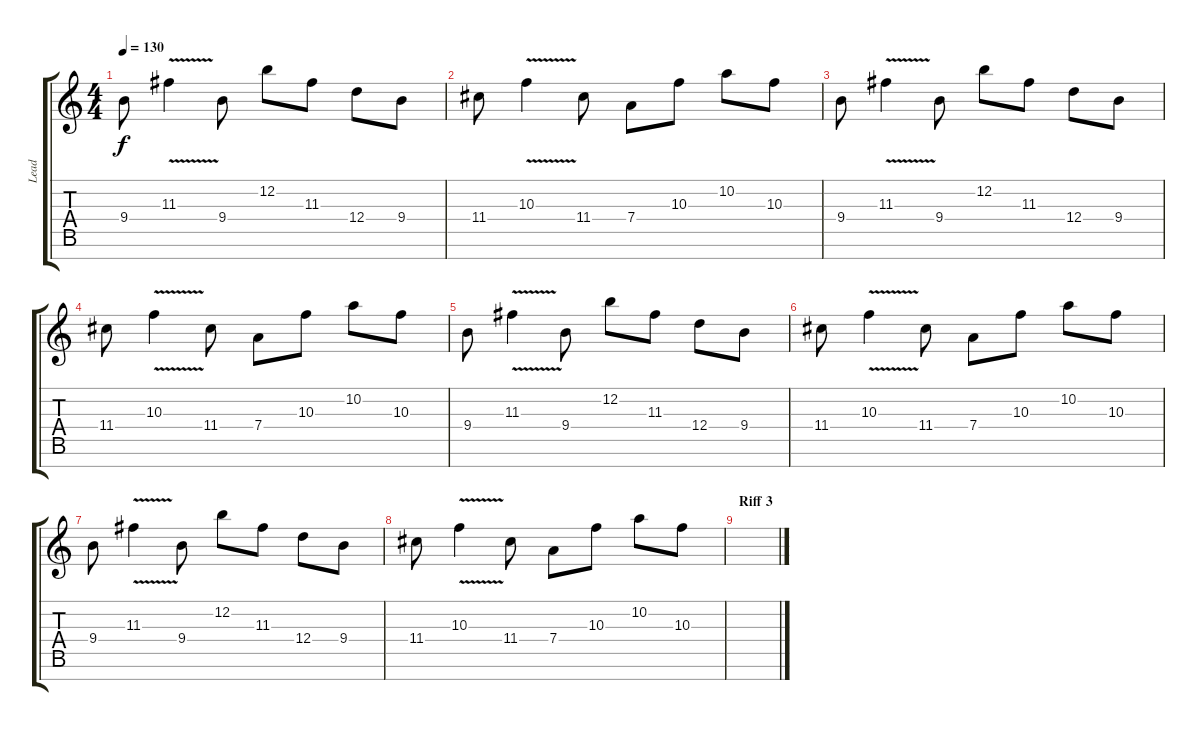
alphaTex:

\track ("Lead" "Lead") {instrument distortionguitar}
\staff {score tabs}
\tuning (E4 B3 G3 D3 A2 E2 B1) {hide}
\ts (4 4)
\tempo 130
\clef g2
\ks c
9.4.8{dy f} 11.3{v}.4 9.4.8 12.2.8 11.3.8 12.4.8 9.4.8 |
11.4.8 10.3{v}.4 11.4.8 7.4.8 10.3.8 10.2.8 10.3.8 |
9.4.8 11.3{v}.4 9.4.8 12.2.8 11.3.8 12.4.8 9.4.8 |
11.4.8 10.3{v}.4 11.4.8 7.4.8 10.3.8 10.2.8 10.3.8 |
9.4.8 11.3{v}.4 9.4.8 12.2.8 11.3.8 12.4.8 9.4.8 |
11.4.8 10.3{v}.4 11.4.8 7.4.8 10.3.8 10.2.8 10.3.8 |
9.4.8 11.3{v}.4 9.4.8 12.2.8 11.3.8 12.4.8 9.4.8 |
11.4.8 10.3{v}.4 11.4.8 7.4.8 10.3.8 10.2.8 10.3.8 |
\section ("" "Riff 3")
